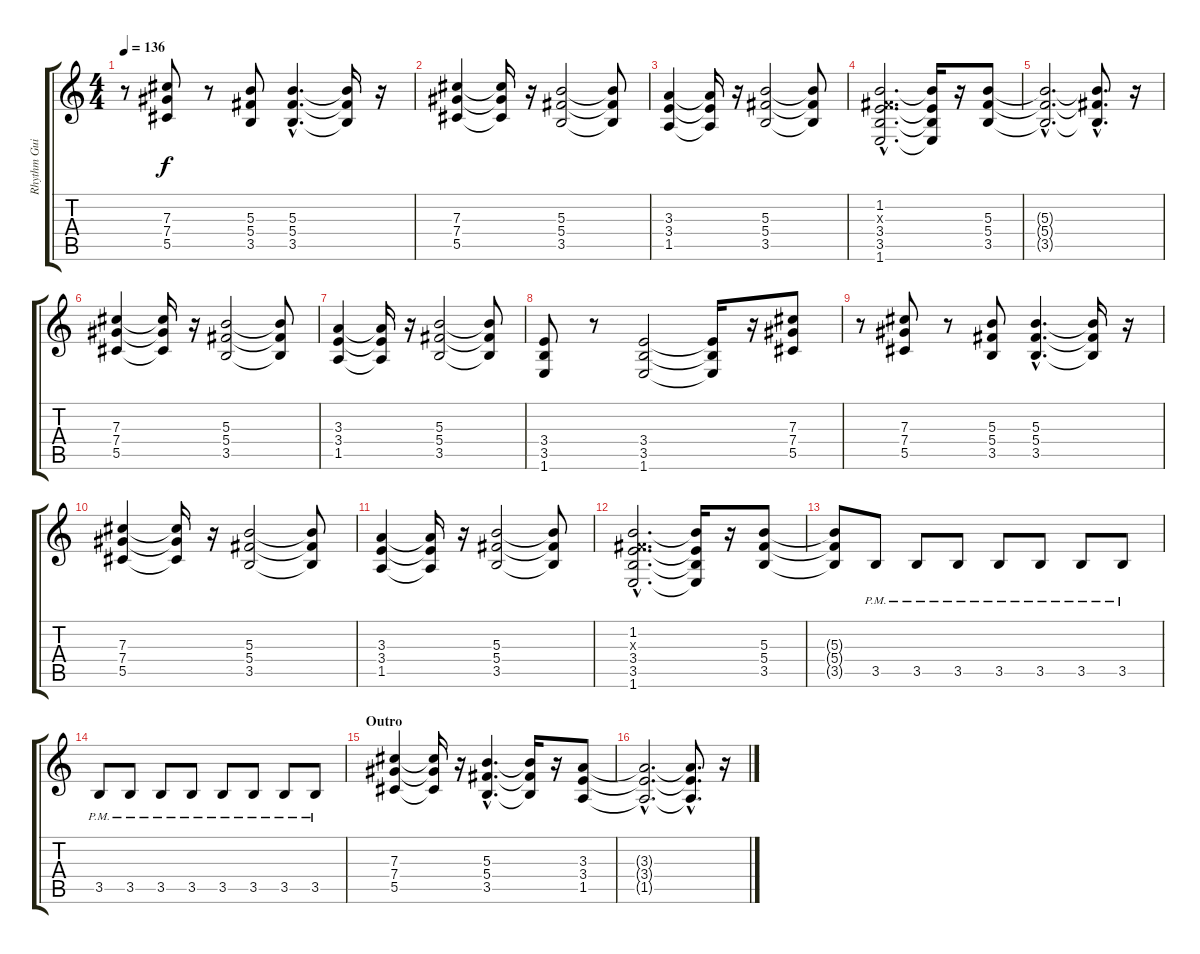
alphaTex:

\track ("Rhythm Guitar" "Rhythm Gui") {instrument distortionguitar}
\staff {score tabs}
\tuning (Eb4 Bb3 Gb3 Db3 Ab2 Eb2) {hide}
\ts (4 4)
\tempo 136
\clef g2
\ks c
r.8{dy f} (7.3 7.4 5.5).8 r.8 (5.3 5.4 3.5).8 (5.3{hac} 5.4{hac} 3.5{hac}).4{d} (5.3{t} 5.4{t} 3.5{t}).16 r.16 |
(7.3 7.4 5.5).4 (7.3{t} 7.4{t} 5.5{t}).16 r.16 (5.3 5.4 3.5).2 (5.3{t} 5.4{t} 3.5{t}).8 |
(3.3 3.4 1.5).4 (3.3{t} 3.4{t} 1.5{t}).16 r.16 (5.3 5.4 3.5).2 (5.3{t} 5.4{t} 3.5{t}).8 |
(1.2{hac} 0.3{hac x} 3.4{hac} 3.5{hac} 1.6{hac}).2{d} (1.2{t} 3.4{t} 3.5{t} 1.6{t}).16 r.16 (5.3 5.4 3.5).8 |
(5.3{hac t} 5.4{hac t} 3.5{hac t}).2{d} (5.3{hac t} 5.4{hac t} 3.5{hac t}).8{d} r.16 |
(7.3 7.4 5.5).4 (7.3{t} 7.4{t} 5.5{t}).16 r.16 (5.3 5.4 3.5).2 (5.3{t} 5.4{t} 3.5{t}).8 |
(3.3 3.4 1.5).4 (3.3{t} 3.4{t} 1.5{t}).16 r.16 (5.3 5.4 3.5).2 (5.3{t} 5.4{t} 3.5{t}).8 |
(3.4 3.5 1.6).8 r.8 (3.4 3.5 1.6).2 (3.4{t} 3.5{t} 1.6{t}).16 r.16 (7.3 7.4 5.5).8 |
r.8 (7.3 7.4 5.5).8 r.8 (5.3 5.4 3.5).8 (5.3{hac} 5.4{hac} 3.5{hac}).4{d} (5.3{t} 5.4{t} 3.5{t}).16 r.16 |
(7.3 7.4 5.5).4 (7.3{t} 7.4{t} 5.5{t}).16 r.16 (5.3 5.4 3.5).2 (5.3{t} 5.4{t} 3.5{t}).8 |
(3.3 3.4 1.5).4 (3.3{t} 3.4{t} 1.5{t}).16 r.16 (5.3 5.4 3.5).2 (5.3{t} 5.4{t} 3.5{t}).8 |
(1.2{hac} 0.3{hac x} 3.4{hac} 3.5{hac} 1.6{hac}).2{d} (1.2{t} 3.4{t} 3.5{t} 1.6{t}).16 r.16 (5.3 5.4 3.5).8 |
(5.3{t} 5.4{t} 3.5{t}).8 3.5{pm}.8 3.5{pm}.8 3.5{pm}.8 3.5{pm}.8 3.5{pm}.8 3.5{pm}.8 3.5{pm}.8 |
3.5{pm}.8 3.5{pm}.8 3.5{pm}.8 3.5{pm}.8 3.5{pm}.8 3.5{pm}.8 3.5{pm}.8 3.5{pm}.8 |
\section ("" "Outro")
(7.3 7.4 5.5).4 (7.3{t} 7.4{t} 5.5{t}).16 r.16 (5.3{hac} 5.4{hac} 3.5{hac}).4{d} (5.3{t} 5.4{t} 3.5{t}).16 r.16 (3.3 3.4 1.5).8 |
(3.3{hac t} 3.4{hac t} 1.5{hac t}).2{d} (3.3{hac t} 3.4{hac t} 1.5{hac t}).8{d} r.16
